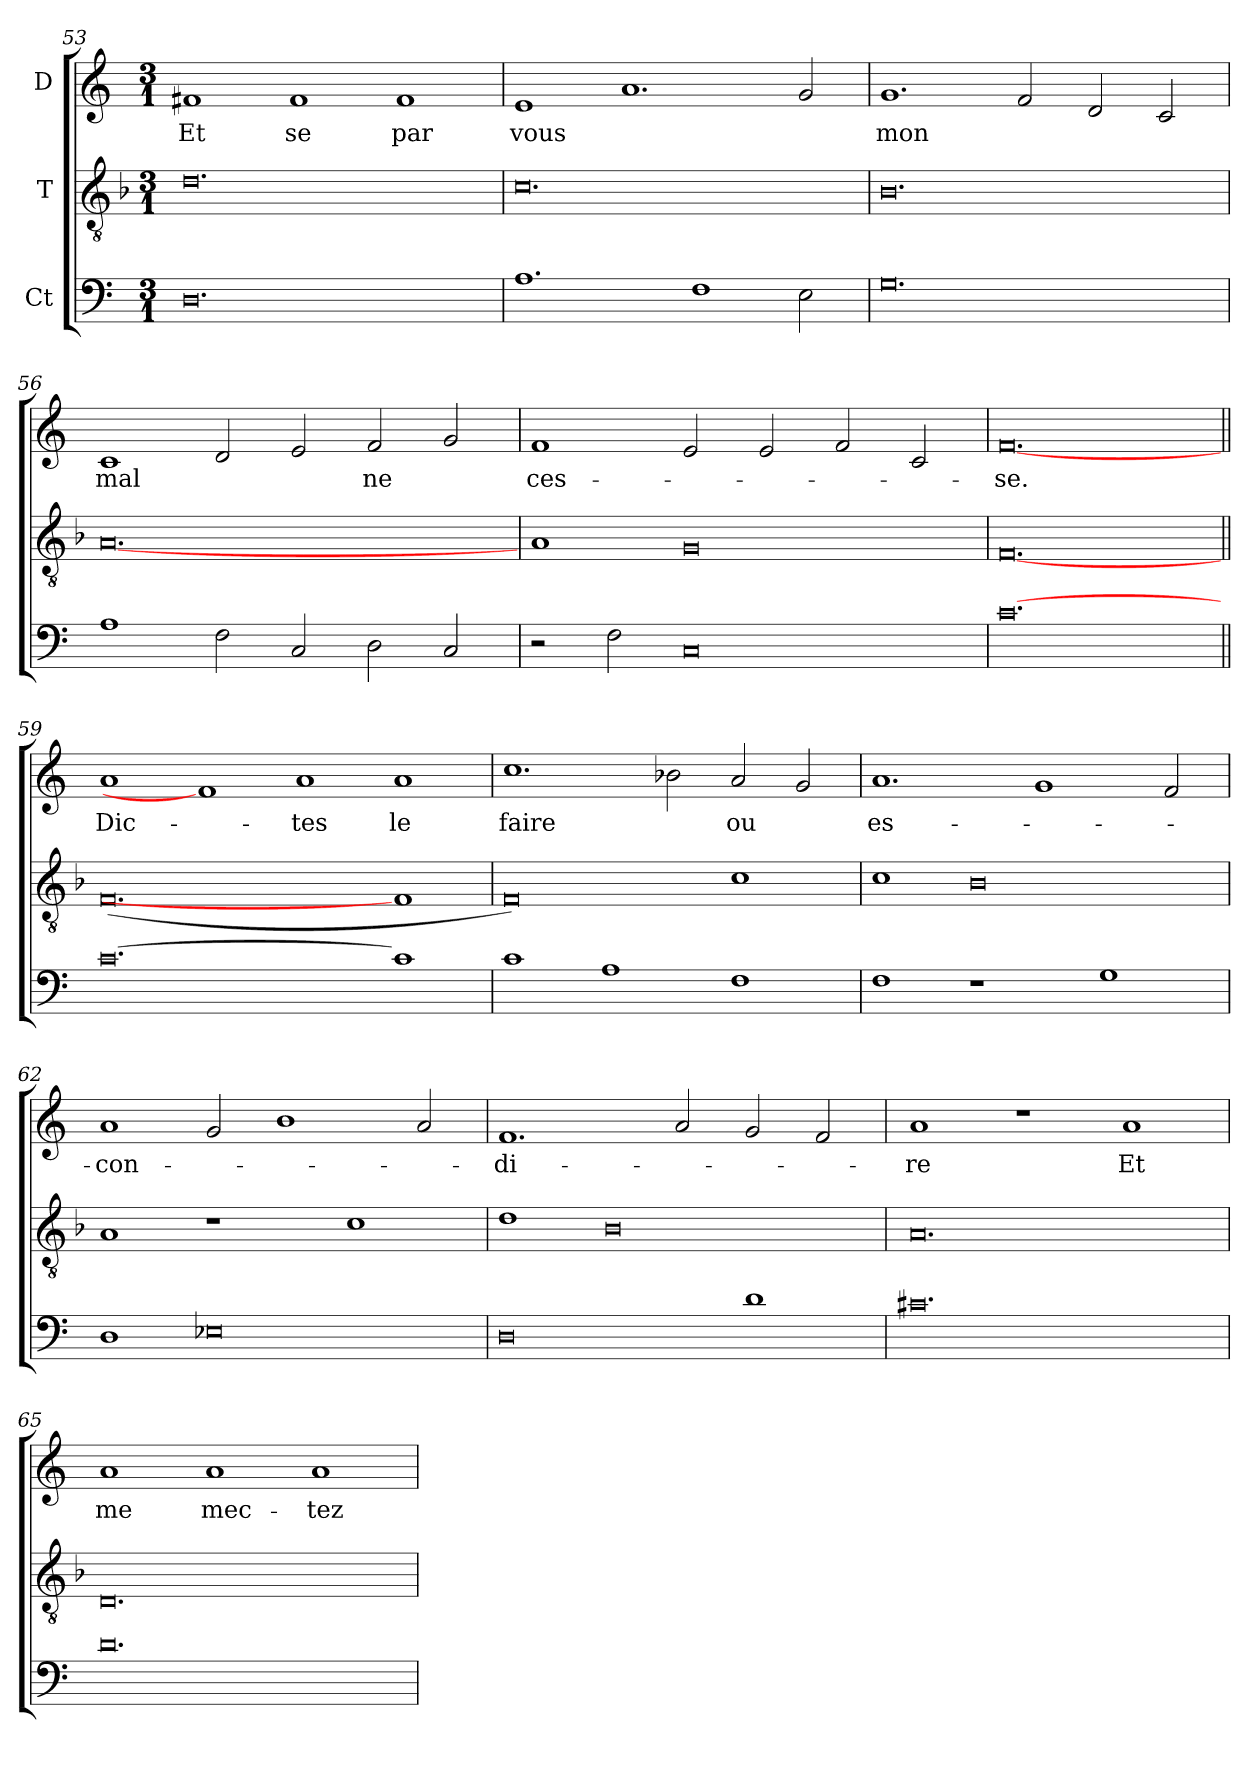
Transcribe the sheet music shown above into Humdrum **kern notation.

**kern	**kern	**kern	**text
*part3	*part2	*part1	*part1
*staff3	*staff2	*staff1	*staff1
*I"Ct	*I"T	*I"D	*
*clefF4	*clefGv2	*clefG2	*
*	*ITrd7c12	*	*
*k[]	*k[b-]	*k[]	*
*C:	*F:	*C:	*
*M3/1	*M3/1	*M3/1	*
=53	=53	=53	=53
!	!	!	!LO:LY:b:color=#000000
0.Di\	0.Di\	1f#Xi/	Et
!	!	!	!LO:LY:b:color=#000000
.	.	1f#i/	se
!	!	!	!LO:LY:b:color=#000000
.	.	1f#i/	par
!!LO:LB:g=z
=54	=54	=54	=54
!	!	!	!LO:LY:b:color=#000000
1.Ai\	0.Ci\	1ei/	vous
.	.	1.ai/	.
1Fi\	.	.	.
2Ei\	.	2gi/	.
=55	=55	=55	=55
!	!	!	!LO:LY:b:color=#000000
0.Gi\	0.BB-i/	1.gi/	mon
.	.	2fi/	.
.	.	2di/	.
.	.	2ci/	.
=56	=56	=56	=56
!	!	!	!LO:LY:b:color=#000000
1Ai\	[0.AAi/	1ci/	mal
2Fi\	.	2di/	.
2Ci/	.	2ei/	.
!	!	!	!LO:LY:b:color=#000000
2Di\	.	2fi/	ne
2Ci/	.	2gi/	.
=57	=57	=57	=57
!	!	!	!LO:LY:b:color=#000000
2r	1AAi/	1fi/	ces-
2Fi\	.	.	.
0Ci/	0GGi/	2ei/	.
.	.	2ei/	.
.	.	2fi/	.
.	.	2ci/	.
=58	=58	=58	=58
!	!	!	!LO:LY:b:color=#000000
[0.ci\	[0.FFi/	[0.fi/	-se.
=59||	=59||	=59||	=59||
!	!	!	!LO:LY:b:color=#000000
[0.ci\	(0.FFi/	1ai/	Dic-
.	.	1fi/]	.
!	!	!	!LO:LY:b:color=#000000
.	.	1ai/	-tes
!	!	!	!LO:LY:b:color=#000000
1ci\]	1FFi/]	1ai/	le
!!LO:LB:g=z
=60	=60	=60	=60
!	!	!	!LO:LY:b:color=#000000
1ci\	0FFi/)	1.cci\	faire
1Ai\	.	.	.
.	.	2b-Xi\	.
!	!	!	!LO:LY:b:color=#000000
1Fi\	1Ci\	2ai/	ou
.	.	2gi/	.
=61	=61	=61	=61
!	!	!	!LO:LY:b:color=#000000
1Fi\	1Ci\	1.ai/	es-
1r	0BB-i/	.	.
.	.	1gi/	.
1Gi\	.	.	.
.	.	2fi/	.
=62	=62	=62	=62
!	!	!	!LO:LY:b:color=#000000
1Di/	1AAi/	1ai/	-con-
0E-Xi\	1r	2gi/	.
.	.	1bi/	.
.	1Ci\	.	.
.	.	2ai/	.
=63	=63	=63	=63
!	!	!	!LO:LY:b:color=#000000
0Di/	1Di\	1.fi/	-di-
.	0BB-i/	.	.
.	.	2ai/	.
1di\	.	2gi/	.
.	.	2fi/	.
=64	=64	=64	=64
!	!	!	!LO:LY:b:color=#000000
0.c#Xi\	0.AAi/	1ai/	-re
.	.	1r	.
!	!	!	!LO:LY:b:color=#000000
.	.	1ai/	Et
=65	=65	=65	=65
!	!	!	!LO:LY:b:color=#000000
0.di\	0.DDi/	1ai/	me
!	!	!	!LO:LY:b:color=#000000
.	.	1ai/	mec-
!	!	!	!LO:LY:b:color=#000000
.	.	1ai/	-tez
=	=	=	=
*-	*-	*-	*-
